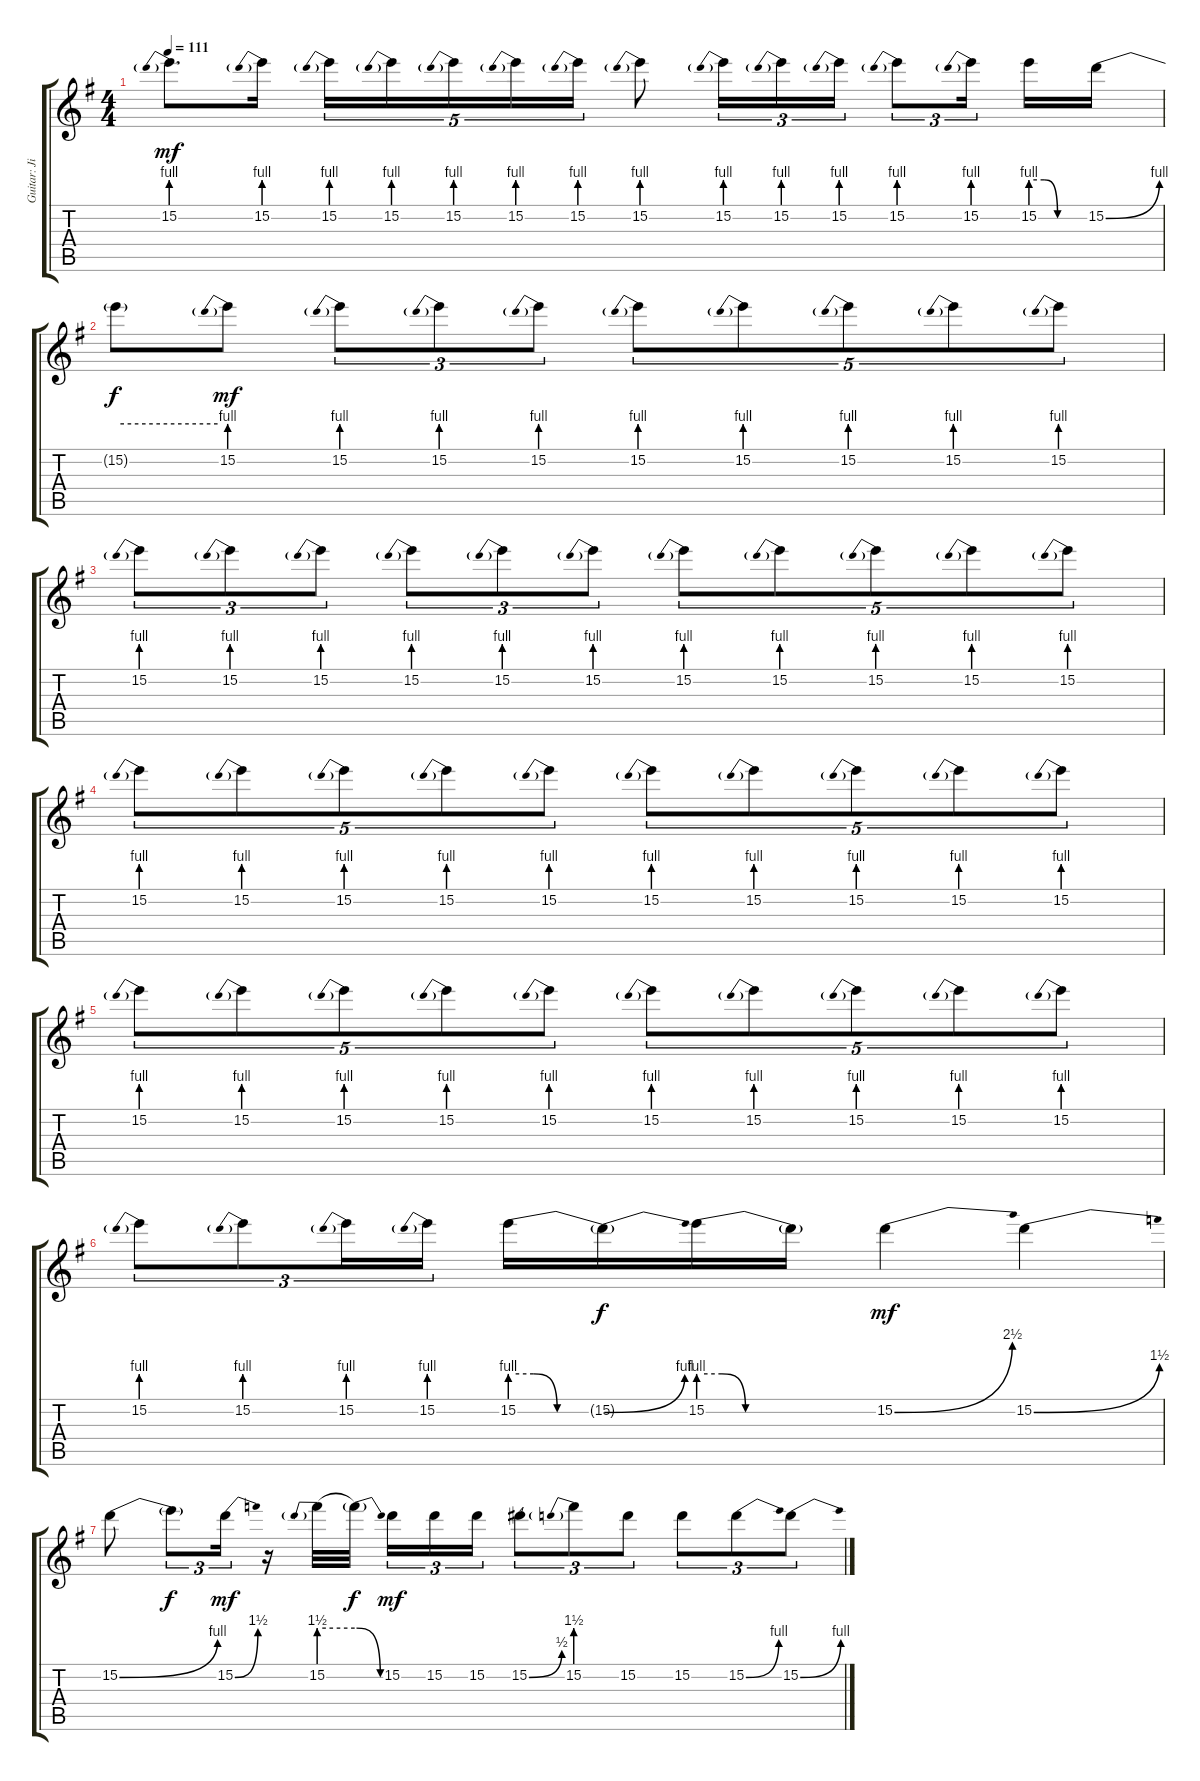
\track ("Guitar: Jimi Hendrix (Fuzz Face) " "Guitar: Ji") {instrument overdrivenguitar}
\staff {score tabs}
\tuning (E4 B3 G3 D3 A2 E2) {hide}
\ts (4 4)
\tempo 111
\clef g2
\ks g
15.2{be (prebend 0 4 60 4)}.8{d dy mf} 15.2{be (prebend 0 4 60 4)}.16 15.2{be (prebend 0 4 60 4)}.16{tu (5 4)} 15.2{be (prebend 0 4 60 4)}.16{tu (5 4)} 15.2{be (prebend 0 4 60 4)}.16{tu (5 4)} 15.2{be (prebend 0 4 60 4)}.16{tu (5 4)} 15.2{be (prebend 0 4 60 4)}.16{tu (5 4)} 15.2{be (prebend 0 4 60 4)}.8 15.2{be (prebend 0 4 60 4)}.16{tu (3 2)} 15.2{be (prebend 0 4 60 4)}.16{tu (3 2)} 15.2{be (prebend 0 4 60 4)}.16{tu (3 2)} 15.2{be (prebend 0 4 60 4)}.8{tu (3 2)} 15.2{be (prebend 0 4 60 4)}.16{tu (3 2) beam splitsecondary} 15.2{be (custom 0 4 15 4 30 0 60 0)}.16 15.2{be (bend 0 0 60 4)}.16 |
15.2{be (hold 0 4 60 4) t}.8{dy f} 15.2{be (prebend 0 4 60 4)}.8{dy mf} 15.2{be (prebend 0 4 60 4)}.8{tu (3 2)} 15.2{be (prebend 0 4 60 4)}.8{tu (3 2)} 15.2{be (prebend 0 4 60 4)}.8{tu (3 2)} 15.2{be (prebend 0 4 60 4)}.8{tu (5 4)} 15.2{be (prebend 0 4 60 4)}.8{tu (5 4)} 15.2{be (prebend 0 4 60 4)}.8{tu (5 4)} 15.2{be (prebend 0 4 60 4)}.8{tu (5 4)} 15.2{be (prebend 0 4 60 4)}.8{tu (5 4)} |
15.2{be (prebend 0 4 60 4)}.8{tu (3 2)} 15.2{be (prebend 0 4 60 4)}.8{tu (3 2)} 15.2{be (prebend 0 4 60 4)}.8{tu (3 2)} 15.2{be (prebend 0 4 60 4)}.8{tu (3 2)} 15.2{be (prebend 0 4 60 4)}.8{tu (3 2)} 15.2{be (prebend 0 4 60 4)}.8{tu (3 2)} 15.2{be (prebend 0 4 60 4)}.8{tu (5 4)} 15.2{be (prebend 0 4 60 4)}.8{tu (5 4)} 15.2{be (prebend 0 4 60 4)}.8{tu (5 4)} 15.2{be (prebend 0 4 60 4)}.8{tu (5 4)} 15.2{be (prebend 0 4 60 4)}.8{tu (5 4)} |
15.2{be (prebend 0 4 60 4)}.8{tu (5 4)} 15.2{be (prebend 0 4 60 4)}.8{tu (5 4)} 15.2{be (prebend 0 4 60 4)}.8{tu (5 4)} 15.2{be (prebend 0 4 60 4)}.8{tu (5 4)} 15.2{be (prebend 0 4 60 4)}.8{tu (5 4)} 15.2{be (prebend 0 4 60 4)}.8{tu (5 4)} 15.2{be (prebend 0 4 60 4)}.8{tu (5 4)} 15.2{be (prebend 0 4 60 4)}.8{tu (5 4)} 15.2{be (prebend 0 4 60 4)}.8{tu (5 4)} 15.2{be (prebend 0 4 60 4)}.8{tu (5 4)} |
15.2{be (prebend 0 4 60 4)}.8{tu (5 4)} 15.2{be (prebend 0 4 60 4)}.8{tu (5 4)} 15.2{be (prebend 0 4 60 4)}.8{tu (5 4)} 15.2{be (prebend 0 4 60 4)}.8{tu (5 4)} 15.2{be (prebend 0 4 60 4)}.8{tu (5 4)} 15.2{be (prebend 0 4 60 4)}.8{tu (5 4)} 15.2{be (prebend 0 4 60 4)}.8{tu (5 4)} 15.2{be (prebend 0 4 60 4)}.8{tu (5 4)} 15.2{be (prebend 0 4 60 4)}.8{tu (5 4)} 15.2{be (prebend 0 4 60 4)}.8{tu (5 4)} |
15.2{be (prebend 0 4 60 4)}.8{tu (3 2)} 15.2{be (prebend 0 4 60 4)}.8{tu (3 2)} 15.2{be (prebend 0 4 60 4)}.16{tu (3 2)} 15.2{be (prebend 0 4 60 4)}.16{tu (3 2)} 15.2{be (custom 0 4 15 4 30 0 60 0)}.16 15.2{be (bend 0 0 60 4) t}.16{dy f} 15.2{be (custom 0 4 15 4 30 0 60 0)}.16 15.2{be (hold 0 0 60 0) t}.16 15.2{be (bend 0 0 60 10)}.4{dy mf} 15.2{be (bend 0 0 60 6)}.4 |
15.2{be (bend 0 0 60 4)}.8 15.2{t}.8{tu (3 2) dy f} 15.2{be (bend 0 0 60 6)}.16{tu (3 2) dy mf} r.16 15.2{be (prebend 0 6 60 6)}.32 15.2{be (release 0 6 60 0) t}.32{dy f beam splitsecondary} 15.2.16{tu (3 2) dy mf} 15.2.16{tu (3 2)} 15.2.16{tu (3 2)} 15.2{be (bend 0 0 60 2)}.8{tu (3 2)} 15.2{be (prebend 0 6 60 6)}.8{tu (3 2)} 15.2.8{tu (3 2)} 15.2.8{tu (3 2)} 15.2{be (bend 0 0 60 4)}.8{tu (3 2)} 15.2{be (bend 0 0 60 4)}.8{tu (3 2)}
